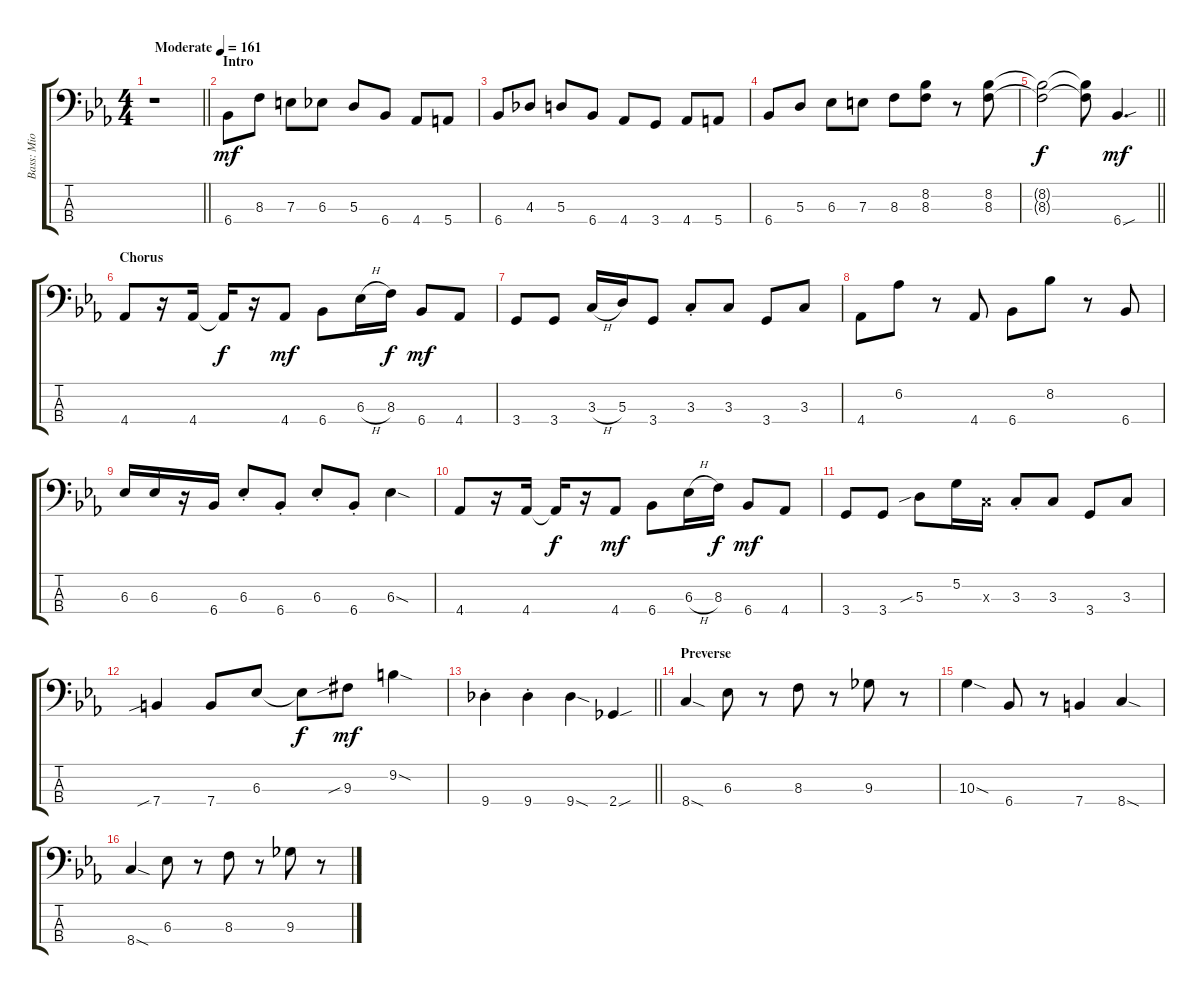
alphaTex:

\track ("Bass: Mio Akiyama" "Bass: Mio ") {instrument electricbassfinger}
\staff {score tabs}
\tuning (G2 D2 A1 E1) {hide}
\ts (4 4)
\tempo (161 "Moderate")
\clef f4
\barLineRight lightlight
\ks eb
r.1{dy mf instrument electricbassfinger} |
\section ("" "Intro")
6.4.8 8.3.8 7.3.8 6.3.8 5.3.8 6.4.8 4.4.8 5.4.8 |
6.4.8 4.3.8 5.3.8 6.4.8 4.4.8 3.4.8 4.4.8 5.4.8 |
6.4.8 5.3.8 6.3.8 7.3.8 8.3.8 (8.2 8.3).8 r.8 (8.2 8.3).8 |
\barLineRight lightlight
(8.2{t} 8.3{t}).2{dy f} (8.2{t} 8.3{t}).8 6.4{sou}.4{d dy mf} |
\section ("" "Chorus")
4.4.8 r.16 4.4.16 4.4{t}.16{dy f} r.16 4.4.8{dy mf} 6.4.8 6.3{h}.16 8.3.16{dy f} 6.4.8{dy mf} 4.4.8 |
3.4.8 3.4.8 3.3{h}.16 5.3.16 3.4.8 3.3{st}.8 3.3.8 3.4.8 3.3.8 |
4.4.8 6.2.8 r.8 4.4.8 6.4.8 8.2.8 r.8 6.4.8 |
6.3.16 6.3.16 r.16 6.4.16 6.3{st}.8 6.4{st}.8 6.3{st}.8 6.4{st}.8 6.3{sod}.4 |
4.4.8 r.16 4.4.16 4.4{t}.16{dy f} r.16 4.4.8{dy mf} 6.4.8 6.3{h}.16 8.3.16{dy f} 6.4.8{dy mf} 4.4.8 |
3.4.8 3.4.8 5.3{sib}.8 5.2.16 3.3{x}.16 3.3{st}.8 3.3.8 3.4.8 3.3.8 |
7.4{sib}.4 7.4.8 6.3.8 6.3{t}.8{dy f} 9.3{sib acc #}.8{dy mf} 9.2{sod}.4 |
\barLineRight lightlight
9.4{st}.4 9.4{st}.4 9.4{sod}.4 2.4{sou}.4 |
\section ("" "Preverse")
8.4{sod}.4 6.3.8 r.8 8.3.8 r.8 9.3.8 r.8 |
10.3{sod}.4 6.4.8 r.8 7.4.4 8.4{sod}.4 |
8.4{sod}.4 6.3.8 r.8 8.3.8 r.8 9.3.8 r.8
